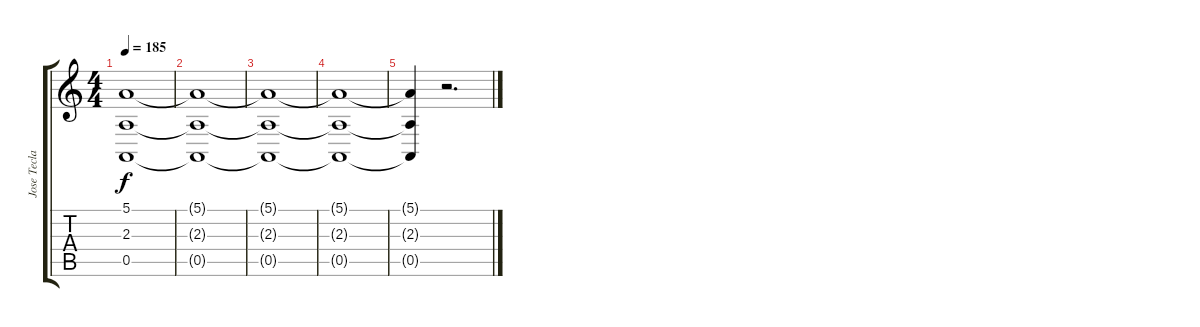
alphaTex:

\track ("Jose Teclado" "Jose Tecla") {instrument electricgrandpiano}
\staff {score tabs}
\tuning (E4 B3 G3 D3 A2 E2) {hide}
\ts (4 4)
\tempo 185
\clef g2
\ks c
(5.1 2.3 0.5).1{dy f volume 2} |
(5.1{t} 2.3{t} 0.5{t}).1 |
(5.1{t} 2.3{t} 0.5{t}).1 |
(5.1{t} 2.3{t} 0.5{t}).1 |
(5.1{t} 2.3{t} 0.5{t}).4 r.2{d}
